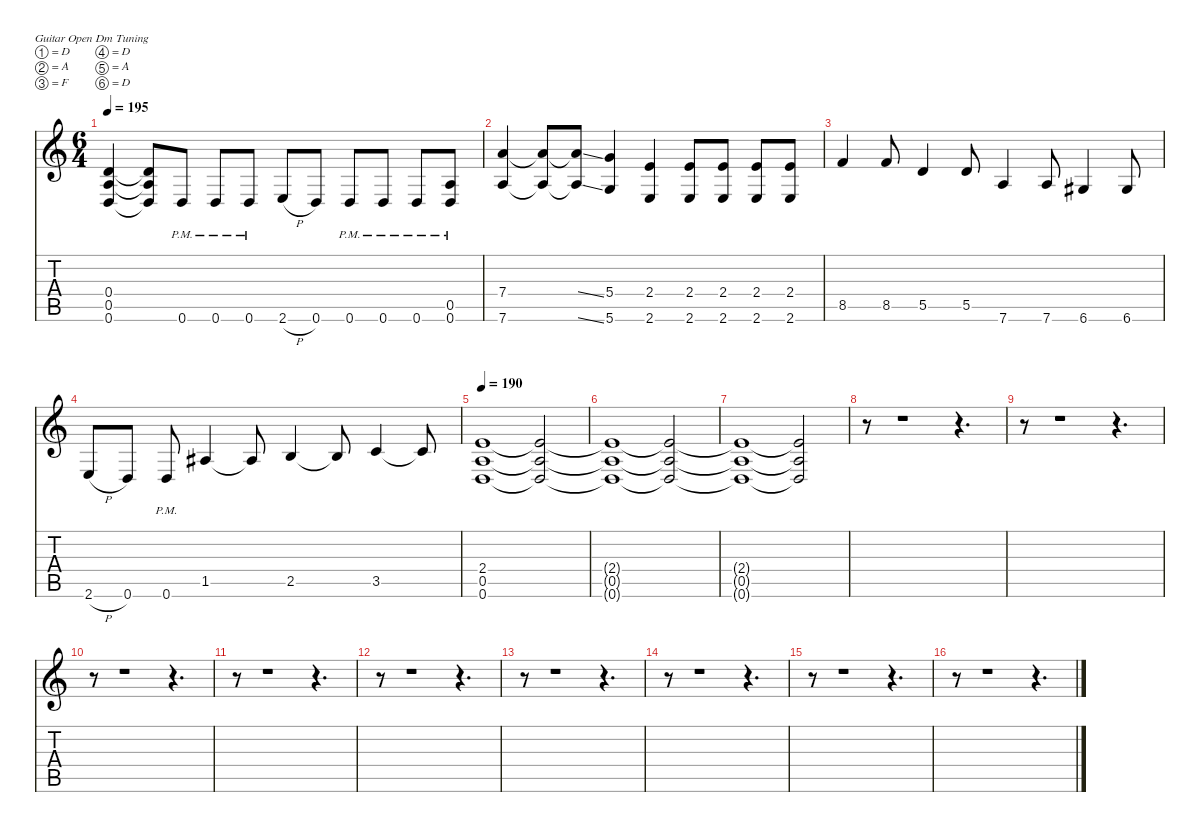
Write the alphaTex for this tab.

\defaultSystemsLayout 4
\hideDynamics
\bracketExtendMode nobrackets
\singleTrackTrackNamePolicy hidden
\multiTrackTrackNamePolicy hidden
\firstSystemTrackNameMode fullname
\firstSystemTrackNameOrientation horizontal
\otherSystemsTrackNameOrientation horizontal
\track ("Guitar 1" "dist.guit.") {instrument distortionguitar}
\staff {score tabs}
\tuning (D4 A3 F3 D3 A2 D2)
\ts (6 4)
\tempo 195
\clef g2
\ks c
(0.4 0.5 0.6).4{dy f beam Up} (0.4{t} 0.5{t} 0.6{t}).8{beam Up} 0.6{pm}.8{beam Up} 0.6{pm}.8{beam Up} 0.6{pm}.8{beam Up} 2.6{h}.8{beam Up} 0.6.8{beam Up} 0.6{pm}.8{beam Up} 0.6{pm}.8{beam Up} 0.6{pm}.8{beam Up} (0.5{pm} 0.6{pm}).8{beam Up} |
(7.4 7.6).4{beam Up} (7.4{t} 7.6{t}).8{beam Up} (7.4{ss t} 7.6{ss t}).8{beam Up} (5.4 5.6).4{beam Up} (2.4 2.6).4{beam Up} (2.4 2.6).8{beam Up} (2.4 2.6).8{beam Up} (2.4 2.6).8{beam Up} (2.4 2.6).8{beam Up} |
8.5.4{beam Up} 8.5.8{beam Up} 5.5.4{beam Up} 5.5.8{beam Up} 7.6.4{beam Up} 7.6.8{beam Up} 6.6{acc #}.4{beam Up} 6.6{acc #}.8{beam Up} |
2.6{h}.8{beam Up} 0.6.8{beam Up} 0.6{pm}.8{beam Up} 1.5{acc #}.4{beam Up} 1.5{t acc #}.8{beam Up} 2.5.4{beam Up} 2.5{t}.8{beam Up} 3.5.4{beam Up} 3.5{t}.8{beam Up} |
\tempo 190
(2.4 0.5 0.6).1{beam Up} (2.4{t} 0.5{t} 0.6{t}).2{beam Up} |
(2.4{t} 0.5{t} 0.6{t}).1{beam Up} (2.4{t} 0.5{t} 0.6{t}).2{beam Up} |
(2.4{t} 0.5{t} 0.6{t}).1{beam Up} (2.4{t} 0.5{t} 0.6{t}).2{beam Up} |
r.8{beam Down} r.1{beam Down} r.4{d beam Down} |
r.8{beam Down} r.1{beam Down} r.4{d beam Down} |
r.8{beam Down} r.1{beam Down} r.4{d beam Down} |
r.8{beam Down} r.1{beam Down} r.4{d beam Down} |
r.8{beam Down} r.1{beam Down} r.4{d beam Down} |
r.8{beam Down} r.1{beam Down} r.4{d beam Down} |
r.8{beam Down} r.1{beam Down} r.4{d beam Down} |
r.8{beam Down} r.1{beam Down} r.4{d beam Down} |
r.8{beam Down} r.1{beam Down} r.4{d beam Down}
